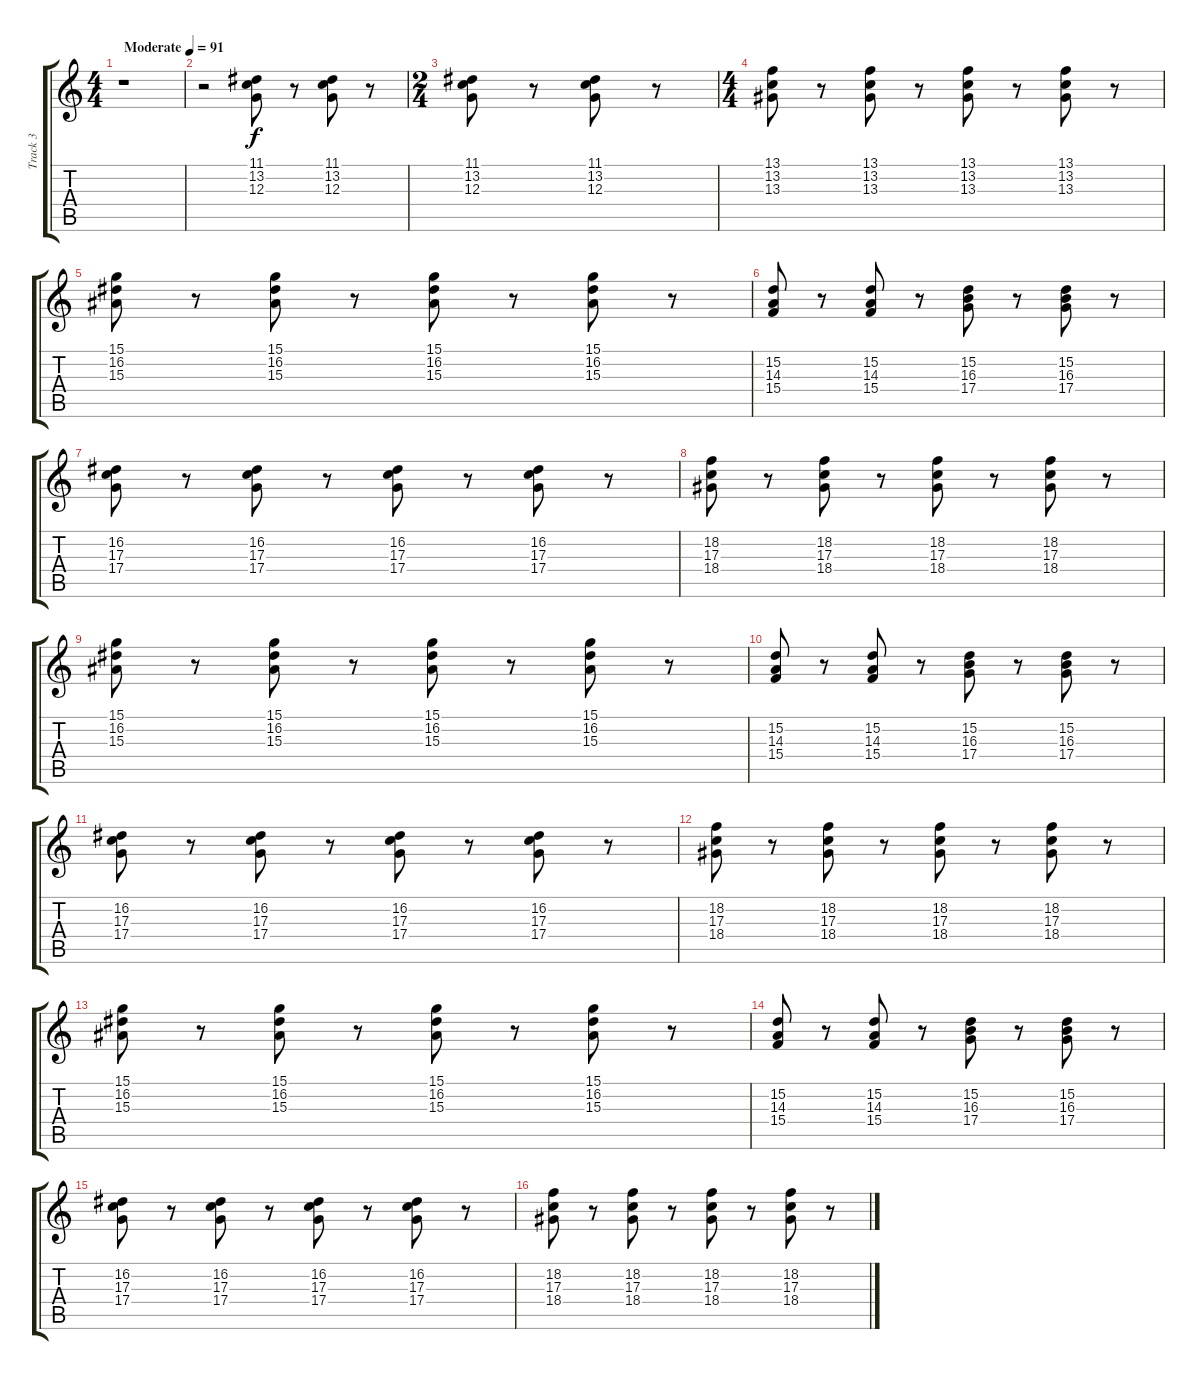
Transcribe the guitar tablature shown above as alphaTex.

\track ("Track 3" "Track 3") {instrument brightacousticpiano}
\staff {score tabs}
\tuning (E4 B3 G3 D3 A2 E2) {hide}
\ts (4 4)
\tempo (91 "Moderate")
\clef g2
\ks c
r.1{dy f instrument brightacousticpiano} |
r.2 (11.1 13.2 12.3).8 r.8 (11.1 13.2 12.3).8 r.8 |
\ts (2 4)
(11.1 13.2 12.3).8 r.8 (11.1 13.2 12.3).8 r.8 |
\ts (4 4)
(13.1 13.2 13.3).8 r.8 (13.1 13.2 13.3).8 r.8 (13.1 13.2 13.3).8 r.8 (13.1 13.2 13.3).8 r.8 |
(15.1 16.2 15.3).8 r.8 (15.1 16.2 15.3).8 r.8 (15.1 16.2 15.3).8 r.8 (15.1 16.2 15.3).8 r.8 |
(15.2 14.3 15.4).8 r.8 (15.2 14.3 15.4).8 r.8 (15.2 16.3 17.4).8 r.8 (15.2 16.3 17.4).8 r.8 |
(16.2 17.3 17.4).8 r.8 (16.2 17.3 17.4).8 r.8 (16.2 17.3 17.4).8 r.8 (16.2 17.3 17.4).8 r.8 |
(18.2 17.3 18.4).8 r.8 (18.2 17.3 18.4).8 r.8 (18.2 17.3 18.4).8 r.8 (18.2 17.3 18.4).8 r.8 |
(15.1 16.2 15.3).8 r.8 (15.1 16.2 15.3).8 r.8 (15.1 16.2 15.3).8 r.8 (15.1 16.2 15.3).8 r.8 |
(15.2 14.3 15.4).8 r.8 (15.2 14.3 15.4).8 r.8 (15.2 16.3 17.4).8 r.8 (15.2 16.3 17.4).8 r.8 |
(16.2 17.3 17.4).8 r.8 (16.2 17.3 17.4).8 r.8 (16.2 17.3 17.4).8 r.8 (16.2 17.3 17.4).8 r.8 |
(18.2 17.3 18.4).8 r.8 (18.2 17.3 18.4).8 r.8 (18.2 17.3 18.4).8 r.8 (18.2 17.3 18.4).8 r.8 |
(15.1 16.2 15.3).8 r.8 (15.1 16.2 15.3).8 r.8 (15.1 16.2 15.3).8 r.8 (15.1 16.2 15.3).8 r.8 |
(15.2 14.3 15.4).8 r.8 (15.2 14.3 15.4).8 r.8 (15.2 16.3 17.4).8 r.8 (15.2 16.3 17.4).8 r.8 |
(16.2 17.3 17.4).8 r.8 (16.2 17.3 17.4).8 r.8 (16.2 17.3 17.4).8 r.8 (16.2 17.3 17.4).8 r.8 |
(18.2 17.3 18.4).8 r.8 (18.2 17.3 18.4).8 r.8 (18.2 17.3 18.4).8 r.8 (18.2 17.3 18.4).8 r.8
